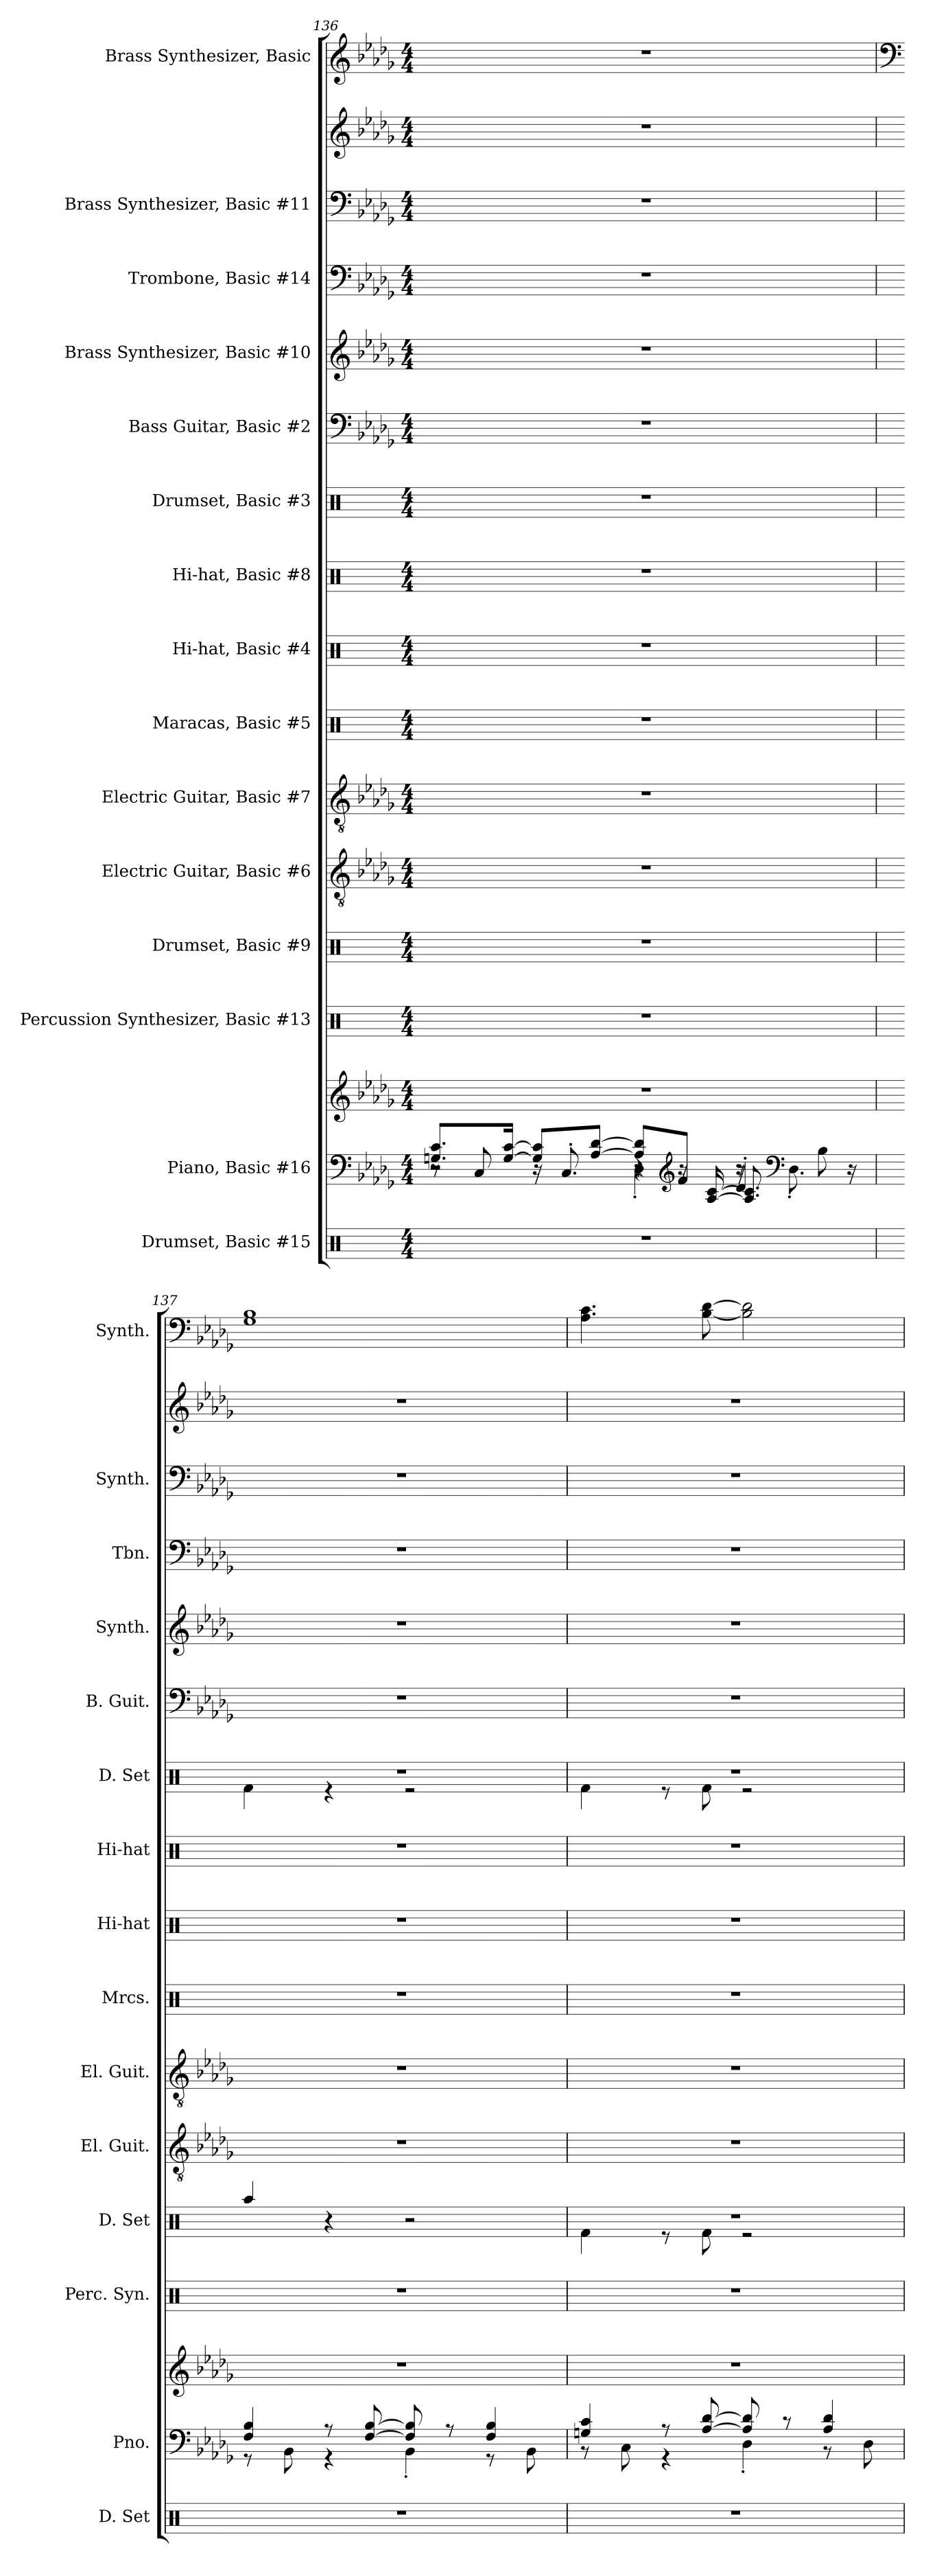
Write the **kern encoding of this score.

**kern	**kern	**kern	**kern	**kern	**kern	**kern	**kern	**kern	**kern	**kern	**kern	**kern	**kern	**kern	**kern	**kern
*part15	*part14	*part14	*part13	*part12	*part11	*part10	*part9	*part8	*part7	*part6	*part5	*part4	*part3	*part2	*part2	*part1
*staff17	*staff16	*staff15	*staff14	*staff13	*staff12	*staff11	*staff10	*staff9	*staff8	*staff7	*staff6	*staff5	*staff4	*staff3	*staff2	*staff1
*I"Drumset, Basic #15	*I"Piano, Basic #16	*	*I"Percussion Synthesizer, Basic #13	*I"Drumset, Basic #9	*I"Electric Guitar, Basic #6	*I"Electric Guitar, Basic #7	*I"Maracas, Basic #5	*I"Hi-hat, Basic #4	*I"Hi-hat, Basic #8	*I"Drumset, Basic #3	*I"Bass Guitar, Basic #2	*I"Brass Synthesizer, Basic #10	*I"Trombone, Basic #14	*I"Brass Synthesizer, Basic #11	*	*I"Brass Synthesizer, Basic
*I'D. Set	*I'Pno.	*	*I'Perc. Syn.	*I'D. Set	*I'El. Guit.	*I'El. Guit.	*I'Mrcs.	*I'Hi-hat	*I'Hi-hat	*I'D. Set	*I'B. Guit.	*I'Synth.	*I'Tbn.	*I'Synth.	*	*I'Synth.
!!LO:PB:g=z
*clefX	*clefF4	*clefG2	*clefX	*clefX	*clefGv2	*clefGv2	*clefX	*clefX	*clefX	*clefX	*clefF4	*clefG2	*clefF4	*clefF4	*clefG2	*clefG2
*	*	*	*	*	*	*	*	*	*	*	*ITrd7c12	*	*	*	*	*
*k[]	*k[b-e-a-d-g-]	*k[b-e-a-d-g-]	*k[]	*k[]	*k[b-e-a-d-g-]	*k[b-e-a-d-g-]	*k[]	*k[]	*k[]	*k[]	*k[b-e-a-d-g-]	*k[b-e-a-d-g-]	*k[b-e-a-d-g-]	*k[b-e-a-d-g-]	*k[b-e-a-d-g-]	*k[b-e-a-d-g-]
*M4/4	*M4/4	*M4/4	*M4/4	*M4/4	*M4/4	*M4/4	*M4/4	*M4/4	*M4/4	*M4/4	*M4/4	*M4/4	*M4/4	*M4/4	*M4/4	*M4/4
=136	=136	=136	=136	=136	=136	=136	=136	=136	=136	=136	=136	=136	=136	=136	=136	=136
*	*^	*	*	*	*	*	*	*	*	*	*	*	*	*	*	*
*	*	*^	*	*	*	*	*	*	*	*	*	*	*	*	*	*	*
*	*	*	*^	*	*	*	*	*	*	*	*	*	*	*	*	*	*	*
1r	8.Gn/ 8.c/L	2r	8r	2r	1r	1r	1r	1r	1r	1r	1r	1r	1r	1r	1r	1r	1r	1r	1r
.	.	.	8C/	.	.	.	.	.	.	.	.	.	.	.	.	.	.	.	.
.	[16G/ [16c/Jk	.	.	.	.	.	.	.	.	.	.	.	.	.	.	.	.	.	.
.	8G/] 8c/]L	.	16r	.	.	.	.	.	.	.	.	.	.	.	.	.	.	.	.
.	.	.	8.C'/	.	.	.	.	.	.	.	.	.	.	.	.	.	.	.	.
.	[8A-/ [8d-/J	.	.	.	.	.	.	.	.	.	.	.	.	.	.	.	.	.	.
.	8A-/] 8d-/]L	4D-'\	8r	4r	.	.	.	.	.	.	.	.	.	.	.	.	.	.	.
*	*clefG2	*	*	*	*	*	*	*	*	*	*	*	*	*	*	*	*	*	*
.	8f/J	.	16r	.	.	.	.	.	.	.	.	.	.	.	.	.	.	.	.
.	.	.	[16A-/ [16c/	.	.	.	.	.	.	.	.	.	.	.	.	.	.	.	.
.	4d-'/	8r	8.A-/] 8.c/]	16r	.	.	.	.	.	.	.	.	.	.	.	.	.	.	.
*	*clefF4	*	*	*	*	*	*	*	*	*	*	*	*	*	*	*	*	*	*
.	.	.	.	8.D-'\	.	.	.	.	.	.	.	.	.	.	.	.	.	.	.
.	.	8B-\	.	.	.	.	.	.	.	.	.	.	.	.	.	.	.	.	.
.	.	.	16r	.	.	.	.	.	.	.	.	.	.	.	.	.	.	.	.
*	*v	*v	*v	*v	*	*	*	*	*	*	*	*	*	*	*	*	*	*	*
=137	=137	=137	=137	=137	=137	=137	=137	=137	=137	=137	=137	=137	=137	=137	=137	=137
*	*	*	*	*	*	*	*	*	*	*	*	*	*	*	*	*clefF4
*	*^	*	*	*	*	*	*	*	*	*^	*	*	*	*	*	*
1r	4F/ 4B-/	8r	1r	1r	4Raa/	1r	1r	1r	1r	1r	1r	4Rf\	1r	1r	1r	1r	1r	1G- 1B-
.	.	8BB-\	.	.	.	.	.	.	.	.	.	.	.	.	.	.	.	.
.	8r	4r	.	.	4r	.	.	.	.	.	.	4r	.	.	.	.	.	.
.	[8F/ [8B-/	.	.	.	.	.	.	.	.	.	.	.	.	.	.	.	.	.
.	8F/] 8B-/]	4BB-'\	.	.	2r	.	.	.	.	.	.	2r	.	.	.	.	.	.
.	8r	.	.	.	.	.	.	.	.	.	.	.	.	.	.	.	.	.
.	4F/ 4B-/	8r	.	.	.	.	.	.	.	.	.	.	.	.	.	.	.	.
.	.	8BB-\	.	.	.	.	.	.	.	.	.	.	.	.	.	.	.	.
!!LO:PB:g=z
=138	=138	=138	=138	=138	=138	=138	=138	=138	=138	=138	=138	=138	=138	=138	=138	=138	=138	=138
*	*	*	*	*	*^	*	*	*	*	*	*	*	*	*	*	*	*	*
1r	4Gn/ 4c/	8r	1r	1r	1r	4Rf\	1r	1r	1r	1r	1r	1r	4Rf\	1r	1r	1r	1r	1r	4.A-\ 4.c\
.	.	8C\	.	.	.	.	.	.	.	.	.	.	.	.	.	.	.	.	.
.	8r	4r	.	.	.	8r	.	.	.	.	.	.	8r	.	.	.	.	.	.
.	[8A-/ [8d-/	.	.	.	.	8Rf\	.	.	.	.	.	.	8Rf\	.	.	.	.	.	[8B-\ [8d-\
.	8A-/] 8d-/]	4D-'\	.	.	.	2r	.	.	.	.	.	.	2r	.	.	.	.	.	2B-\] 2d-\]
.	8r	.	.	.	.	.	.	.	.	.	.	.	.	.	.	.	.	.	.
.	4A-/ 4d-/	8r	.	.	.	.	.	.	.	.	.	.	.	.	.	.	.	.	.
.	.	8D-\	.	.	.	.	.	.	.	.	.	.	.	.	.	.	.	.	.
*	*v	*v	*	*	*v	*v	*	*	*	*	*	*v	*v	*	*	*	*	*	*
=	=	=	=	=	=	=	=	=	=	=	=	=	=	=	=	=
*-	*-	*-	*-	*-	*-	*-	*-	*-	*-	*-	*-	*-	*-	*-	*-	*-
